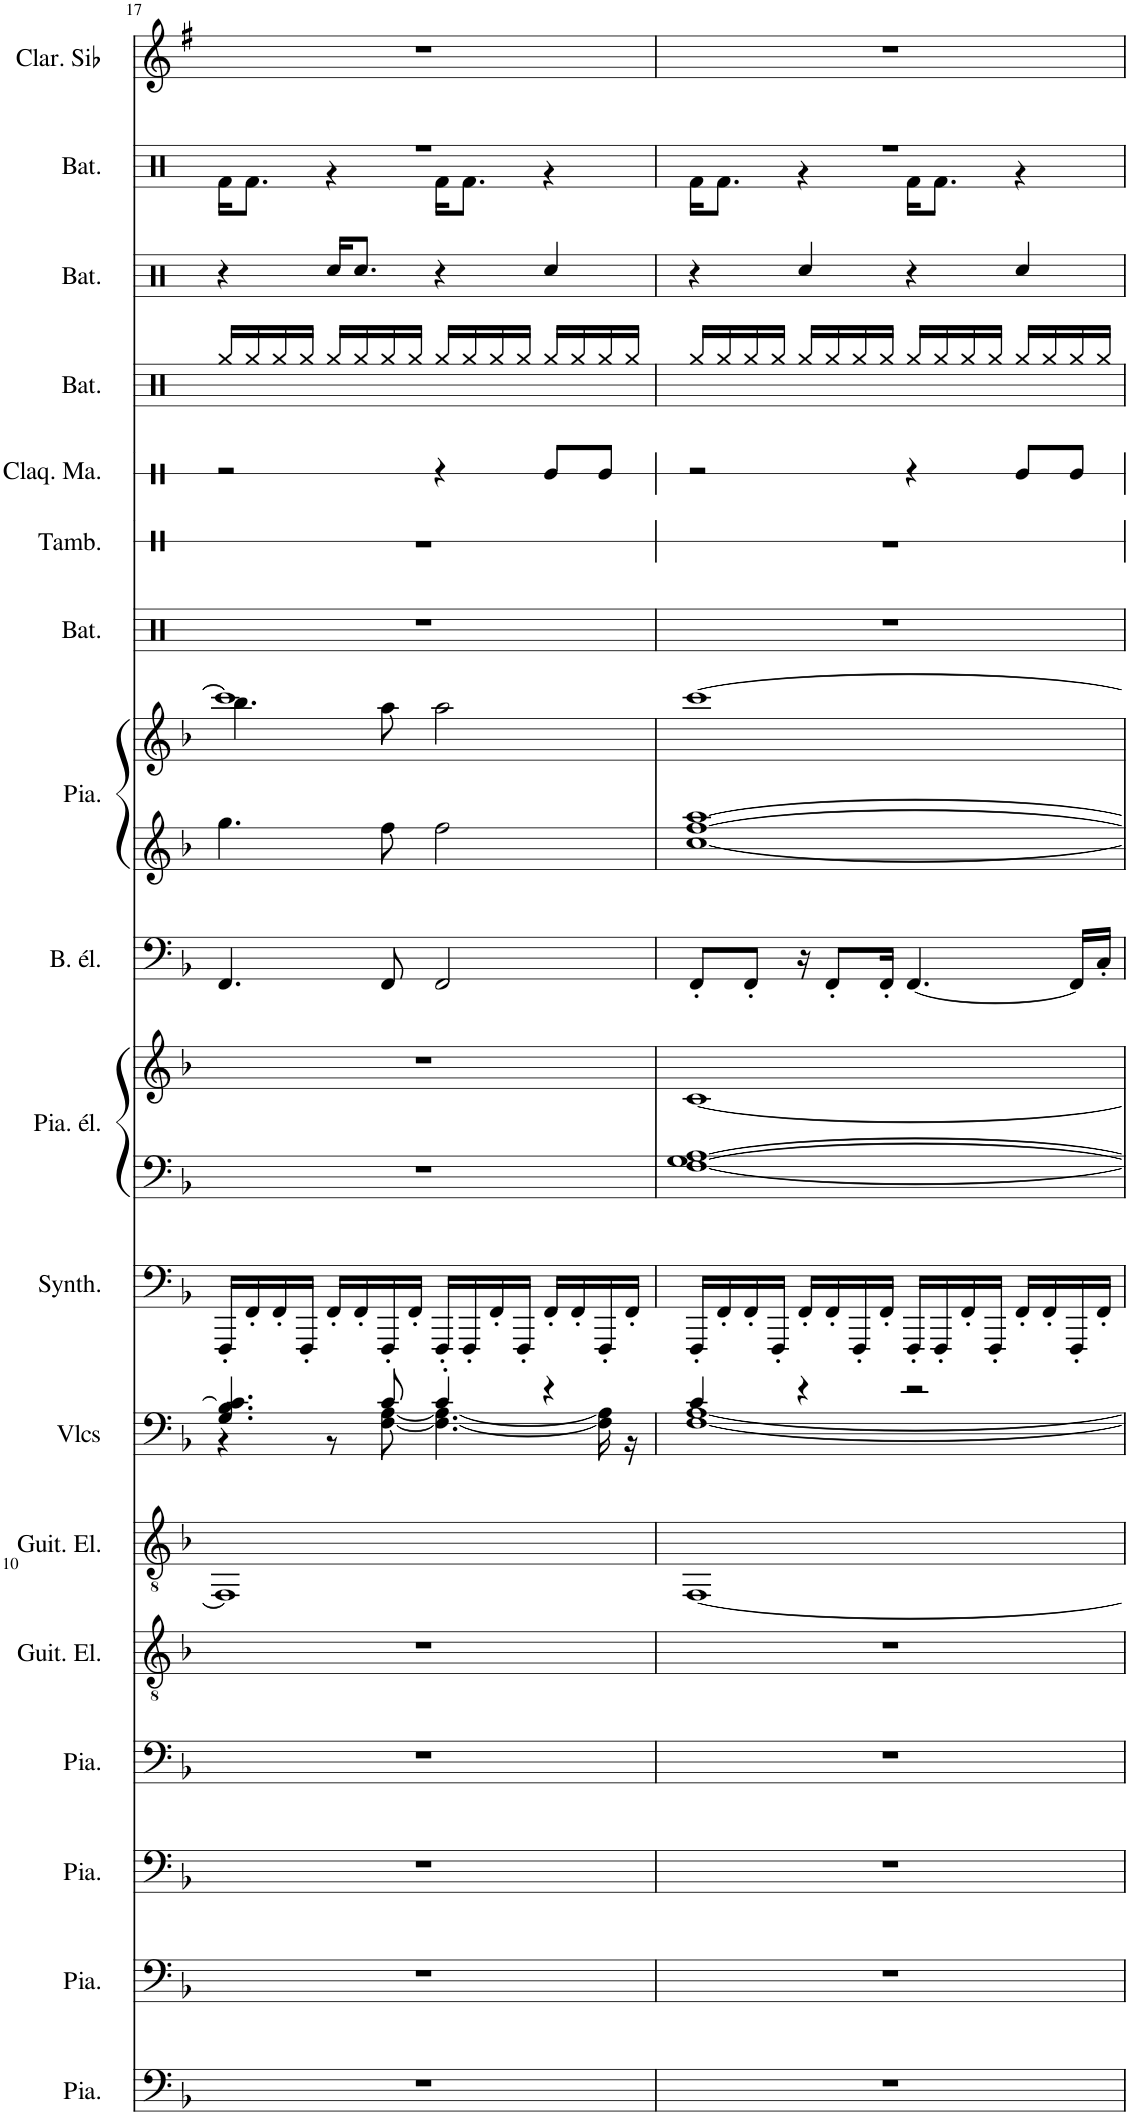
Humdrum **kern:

**kern	**kern	**kern	**kern	**kern	**kern	**kern	**kern	**kern	**kern	**kern	**kern	**kern	**kern	**kern	**kern	**kern	**kern	**kern	**kern
*part18	*part17	*part16	*part15	*part14	*part13	*part12	*part11	*part10	*part10	*part9	*part8	*part8	*part7	*part6	*part5	*part4	*part3	*part2	*part1
*staff20	*staff19	*staff18	*staff17	*staff16	*staff15	*staff14	*staff13	*staff12	*staff11	*staff10	*staff9	*staff8	*staff7	*staff6	*staff5	*staff4	*staff3	*staff2	*staff1
*I"Piano	*I"Piano	*I"Piano	*I"Piano	*I"Guitare électrique, Overdriven Guitar	*I"Guitare électrique, Overdriven Guitar	*I"Violoncelles, String Ensemble 1	*I"Synthétiseur d'effets, Lead 8 (bass + lead)	*I"Piano électrique, Electric Piano 2	*	*I"Basse électrique, Electric Bass (finger)	*I"Piano, Acoustic Grand Piano	*	*I"Batterie	*I"Tambourin	*I"Claquement de mains	*I"Batterie	*I"Batterie	*I"Batterie, Drums	*I"Clarinette en Sib
*I'Pia.	*I'Pia.	*I'Pia.	*I'Pia.	*I'Guit. El.	*I'Guit. El.	*I'Vlcs	*I'Synth.	*I'Pia. él.	*	*I'B. él.	*I'Pia.	*	*I'Bat.	*I'Tamb.	*I'Claq. Ma.	*I'Bat.	*I'Bat.	*I'Bat.	*I'Clar. Sib
!!LO:PB:g=z
*clefF4	*clefF4	*clefF4	*clefF4	*clefGv2	*clefGv2	*clefF4	*clefF4	*clefF4	*clefG2	*clefF4	*clefG2	*clefG2	*clefX	*clefX	*clefX	*clefX	*clefX	*clefX	*clefG2
*	*	*	*	*	*	*	*	*	*	*Trd7c12	*	*	*	*	*	*	*	*	*Trd1c2
*k[b-]	*k[b-]	*k[b-]	*k[b-]	*k[b-]	*k[b-]	*k[b-]	*k[b-]	*k[b-]	*k[b-]	*k[b-]	*k[b-]	*k[b-]	*k[]	*k[]	*k[]	*k[]	*k[]	*k[]	*k[f#]
*M4/4	*M4/4	*M4/4	*M4/4	*M4/4	*M4/4	*M4/4	*M4/4	*M4/4	*M4/4	*M4/4	*M4/4	*M4/4	*M4/4	*M4/4	*M4/4	*M4/4	*M4/4	*M4/4	*M4/4
=17	=17	=17	=17	=17	=17	=17	=17	=17	=17	=17	=17	=17	=17	=17	=17	=17	=17	=17	=17
*	*	*	*	*	*	*^	*	*	*	*	*	*^	*	*	*	*	*	*^	*
1r	1r	1r	1r	1r	1FF]	4.G/ 4.B-/ 4.c/]	4r	16FFF'/LL	1r	1r	4.FF/	4.gg\	1ccc]	4.bb-\	1r	1r	2r	16Rgg/LL	4r	1r	16Rf\KL	1r
.	.	.	.	.	.	.	.	16FF'/	.	.	.	.	.	.	.	.	.	16Rgg/	.	.	8.Rf\J	.
.	.	.	.	.	.	.	.	16FF'/	.	.	.	.	.	.	.	.	.	16Rgg/	.	.	.	.
.	.	.	.	.	.	.	.	16FFF'/JJ	.	.	.	.	.	.	.	.	.	16Rgg/JJ	.	.	.	.
.	.	.	.	.	.	.	8r	16FF'/LL	.	.	.	.	.	.	.	.	.	16Rgg/LL	16Rcc/KL	.	4r	.
.	.	.	.	.	.	.	.	16FF'/	.	.	.	.	.	.	.	.	.	16Rgg/	8.Rcc/J	.	.	.
.	.	.	.	.	.	8c/	[8F\ [8A\	16FFF'/	.	.	8FF/	8ff\	.	8aa\	.	.	.	16Rgg/	.	.	.	.
.	.	.	.	.	.	.	.	16FF'/JJ	.	.	.	.	.	.	.	.	.	16Rgg/JJ	.	.	.	.
.	.	.	.	.	.	4c'/	4.F\_ 4.A\_	16FFF'/LL	.	.	2FF/	2ff\	.	2aa\	.	.	4r	16Rgg/LL	4r	.	16Rf\KL	.
.	.	.	.	.	.	.	.	16FFF'/	.	.	.	.	.	.	.	.	.	16Rgg/	.	.	8.Rf\J	.
.	.	.	.	.	.	.	.	16FF'/	.	.	.	.	.	.	.	.	.	16Rgg/	.	.	.	.
.	.	.	.	.	.	.	.	16FFF'/JJ	.	.	.	.	.	.	.	.	.	16Rgg/JJ	.	.	.	.
.	.	.	.	.	.	4r	.	16FF'/LL	.	.	.	.	.	.	.	.	8Re/L	16Rgg/LL	4Rcc/	.	4r	.
.	.	.	.	.	.	.	.	16FF'/	.	.	.	.	.	.	.	.	.	16Rgg/	.	.	.	.
.	.	.	.	.	.	.	16F\] 16A\]	16FFF'/	.	.	.	.	.	.	.	.	8Re/J	16Rgg/	.	.	.	.
.	.	.	.	.	.	.	16r	16FF'/JJ	.	.	.	.	.	.	.	.	.	16Rgg/JJ	.	.	.	.
*	*	*	*	*	*	*	*	*	*	*	*	*	*v	*v	*	*	*	*	*	*	*	*
=18	=18	=18	=18	=18	=18	=18	=18	=18	=18	=18	=18	=18	=18	=18	=18	=18	=18	=18	=18	=18	=18
1r	1r	1r	1r	1r	[1FF	4c/	[1F [1A	16FFF'/LL	[1F [1G [1A	[1c	8FF'/L	[1cc [1ff [1aa	[1ccc	1r	1r	2r	16Rgg/LL	4r	1r	16Rf\KL	1r
.	.	.	.	.	.	.	.	16FF'/	.	.	.	.	.	.	.	.	16Rgg/	.	.	8.Rf\J	.
.	.	.	.	.	.	.	.	16FF'/	.	.	8FF'/J	.	.	.	.	.	16Rgg/	.	.	.	.
.	.	.	.	.	.	.	.	16FFF'/JJ	.	.	.	.	.	.	.	.	16Rgg/JJ	.	.	.	.
.	.	.	.	.	.	4r	.	16FF'/LL	.	.	16r	.	.	.	.	.	16Rgg/LL	4Rcc/	.	4r	.
.	.	.	.	.	.	.	.	16FF'/	.	.	8FF'/L	.	.	.	.	.	16Rgg/	.	.	.	.
.	.	.	.	.	.	.	.	16FFF'/	.	.	.	.	.	.	.	.	16Rgg/	.	.	.	.
.	.	.	.	.	.	.	.	16FF'/JJ	.	.	16FF'/Jk	.	.	.	.	.	16Rgg/JJ	.	.	.	.
.	.	.	.	.	.	2r	.	16FFF'/LL	.	.	[4.FF/	.	.	.	.	4r	16Rgg/LL	4r	.	16Rf\KL	.
.	.	.	.	.	.	.	.	16FFF'/	.	.	.	.	.	.	.	.	16Rgg/	.	.	8.Rf\J	.
.	.	.	.	.	.	.	.	16FF'/	.	.	.	.	.	.	.	.	16Rgg/	.	.	.	.
.	.	.	.	.	.	.	.	16FFF'/JJ	.	.	.	.	.	.	.	.	16Rgg/JJ	.	.	.	.
.	.	.	.	.	.	.	.	16FF'/LL	.	.	.	.	.	.	.	8Re/L	16Rgg/LL	4Rcc/	.	4r	.
.	.	.	.	.	.	.	.	16FF'/	.	.	.	.	.	.	.	.	16Rgg/	.	.	.	.
.	.	.	.	.	.	.	.	16FFF'/	.	.	16FF/LL]	.	.	.	.	8Re/J	16Rgg/	.	.	.	.
.	.	.	.	.	.	.	.	16FF'/JJ	.	.	16C'/JJ	.	.	.	.	.	16Rgg/JJ	.	.	.	.
*	*	*	*	*	*	*v	*v	*	*	*	*	*	*	*	*	*	*	*	*v	*v	*
=	=	=	=	=	=	=	=	=	=	=	=	=	=	=	=	=	=	=	=
*-	*-	*-	*-	*-	*-	*-	*-	*-	*-	*-	*-	*-	*-	*-	*-	*-	*-	*-	*-
